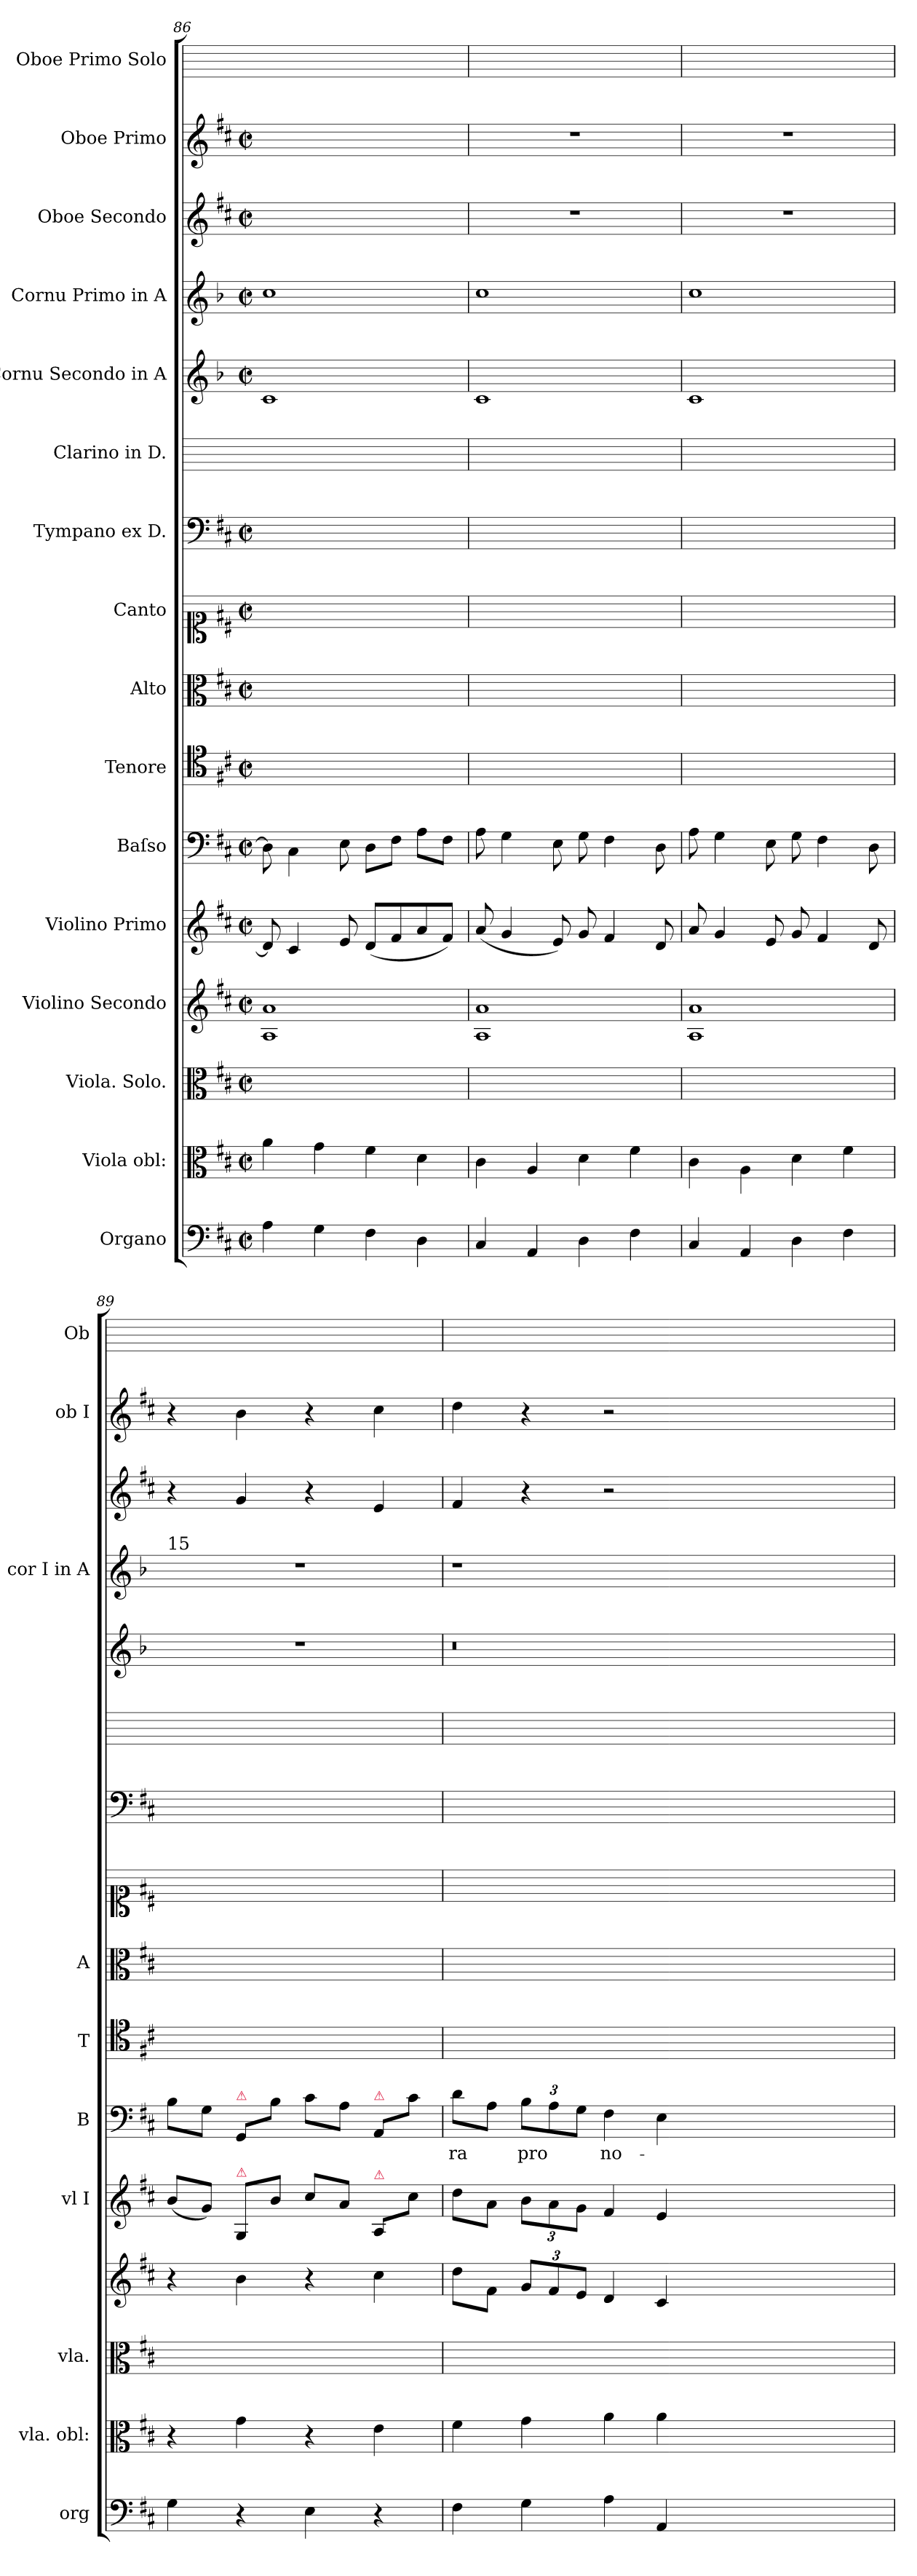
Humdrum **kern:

**kern	**kern	**kern	**kern	**kern	**kern	**text	**kern	**kern	**kern	**kern	**kern	**kern	**kern	**kern	**kern	**kern
*part16	*part15	*part14	*part13	*part12	*part11	*part11	*part10	*part9	*part8	*part7	*part6	*part5	*part4	*part3	*part2	*part1
*staff16	*staff15	*staff14	*staff13	*staff12	*staff11	*staff11	*staff10	*staff9	*staff8	*staff7	*staff6	*staff5	*staff4	*staff3	*staff2	*staff1
*I"Organo	*I"Viola obl:	*I"Viola. Solo.	*I"Violino Secondo	*I"Violino Primo	*I"Baſso	*	*I"Tenore	*I"Alto	*I"Canto	*I"Tympano ex D.	*I"Clarino in D.	*I"Cornu Secondo in A	*I"Cornu Primo in A	*I"Oboe Secondo	*I"Oboe Primo	*I"Oboe Primo Solo
*I'org	*I'vla. obl:	*I'vla.	*	*I'vl I	*I'B	*	*I'T	*I'A	*	*	*	*	*I'cor I in A	*	*I'ob I	*I'Ob
*clefF4	*clefC3	*clefC3	*clefG2	*clefG2	*clefF4	*	*clefC4	*clefC3	*clefC1	*clefF4	*	*clefG2	*clefG2	*clefG2	*clefG2	*
*	*	*	*	*	*	*	*	*	*	*	*	*ITrd2c3	*ITrd2c3	*	*	*
*k[f#c#]	*k[f#c#]	*k[f#c#]	*k[f#c#]	*k[f#c#]	*k[f#c#]	*	*k[f#c#]	*k[f#c#]	*k[f#c#]	*k[f#c#]	*	*k[f#c#]	*k[f#c#]	*k[f#c#]	*k[f#c#]	*
*D:	*D:	*D:	*D:	*D:	*D:	*	*D:	*D:	*D:	*D:	*	*D:	*D:	*D:	*D:	*
*M2/2	*M2/2	*M2/2	*M2/2	*M2/2	*M2/2	*	*M2/2	*M2/2	*M2/2	*M2/2	*	*M2/2	*M2/2	*M2/2	*M2/2	*
*met(c|)	*met(c|)	*met(c|)	*met(c|)	*met(c|)	*met(c|)	*	*met(c|)	*met(c|)	*met(c|)	*met(c|)	*	*met(c|)	*met(c|)	*met(c|)	*met(c|)	*
=86	=86	=86	=86	=86	=86	=86	=86	=86	=86	=86	=86	=86	=86	=86	=86	=86
4A\	4a\	1ryy	1A/ 1a/	8d/]	8D\]	.	1ryy	1ryy	1ryy	1ryy	1ryy	1A/	1a/	1ryy	1ryy	1ryy
.	.	.	.	4c#/	4C#\	.	.	.	.	.	.	.	.	.	.	.
4G\	4g\	.	.	.	.	.	.	.	.	.	.	.	.	.	.	.
.	.	.	.	8e/	8E\	.	.	.	.	.	.	.	.	.	.	.
4F#\	4f#\	.	.	(8d/L	8D\L	.	.	.	.	.	.	.	.	.	.	.
.	.	.	.	8f#/	8F#\J	.	.	.	.	.	.	.	.	.	.	.
4D\	4d\	.	.	8a/	8A\L	.	.	.	.	.	.	.	.	.	.	.
.	.	.	.	8f#/J)	8F#\J	.	.	.	.	.	.	.	.	.	.	.
=87	=87	=87	=87	=87	=87	=87	=87	=87	=87	=87	=87	=87	=87	=87	=87	=87
4C#/	4c#\	1ryy	1A/ 1a/	(8a/	8A\	.	1ryy	1ryy	1ryy	1ryy	1ryy	1A/	1a/	1r	1r	1ryy
.	.	.	.	4g/	4G\	.	.	.	.	.	.	.	.	.	.	.
4AA/	4A/	.	.	.	.	.	.	.	.	.	.	.	.	.	.	.
.	.	.	.	8e/)	8E\	.	.	.	.	.	.	.	.	.	.	.
4D\	4d\	.	.	8g/	8G\	.	.	.	.	.	.	.	.	.	.	.
.	.	.	.	4f#/	4F#\	.	.	.	.	.	.	.	.	.	.	.
4F#\	4f#\	.	.	.	.	.	.	.	.	.	.	.	.	.	.	.
.	.	.	.	8d/	8D\	.	.	.	.	.	.	.	.	.	.	.
=88	=88	=88	=88	=88	=88	=88	=88	=88	=88	=88	=88	=88	=88	=88	=88	=88
4C#/	4c#\	1ryy	1A/ 1a/	8a/	8A\	.	1ryy	1ryy	1ryy	1ryy	1ryy	1A/	1a/	1r	1r	1ryy
.	.	.	.	4g/	4G\	.	.	.	.	.	.	.	.	.	.	.
4AA/	4A\	.	.	.	.	.	.	.	.	.	.	.	.	.	.	.
.	.	.	.	8e/	8E\	.	.	.	.	.	.	.	.	.	.	.
4D\	4d\	.	.	8g/	8G\	.	.	.	.	.	.	.	.	.	.	.
.	.	.	.	4f#/	4F#\	.	.	.	.	.	.	.	.	.	.	.
4F#\	4f#\	.	.	.	.	.	.	.	.	.	.	.	.	.	.	.
.	.	.	.	8d/	8D\	.	.	.	.	.	.	.	.	.	.	.
=89	=89	=89	=89	=89	=89	=89	=89	=89	=89	=89	=89	=89	=89	=89	=89	=89
!	!	!	!	!	!	!	!	!	!	!	!	!	!LO:TX:a:t=15	!	!	!
4G\	4r	1ryy	4r	(8b/L	8B\L	.	1ryy	1ryy	1ryy	1ryy	1ryy	1r	1r	4r	4r	1ryy
.	.	.	.	8g/J)	8G\J	.	.	.	.	.	.	.	.	.	.	.
!	!	!	!	!	!LO:TX:a:color=crimson:t=⚠	!	!	!	!	!	!	!	!	!	!	!
!	!	!	!	!LO:TX:a:color=crimson:t=⚠	!	!	!	!	!	!	!	!	!	!	!	!
4r	4g\	.	4b\	8G/L	8GG/L	.	.	.	.	.	.	.	.	4g/	4b\	.
.	.	.	.	8b\J	8B\J	.	.	.	.	.	.	.	.	.	.	.
4E\	4r	.	4r	8cc#/L	8c#\L	.	.	.	.	.	.	.	.	4r	4r	.
.	.	.	.	8a/J	8A\J	.	.	.	.	.	.	.	.	.	.	.
!	!	!	!	!	!LO:TX:a:color=crimson:t=⚠	!	!	!	!	!	!	!	!	!	!	!
!	!	!	!	!LO:TX:a:color=crimson:t=⚠	!	!	!	!	!	!	!	!	!	!	!	!
4r	4e\	.	4cc#\	8A/L	8AA/L	.	.	.	.	.	.	.	.	4e/	4cc#\	.
.	.	.	.	8cc#\J	8c#\J	.	.	.	.	.	.	.	.	.	.	.
=90	=90	=90	=90	=90	=90	=90	=90	=90	=90	=90	=90	=90	=90	=90	=90	=90
4F#\	4f#\	1ryy	8dd\L	8dd\L	8d\L	-ra	1ryy	1ryy	1ryy	1ryy	1ryy	0.r	1r	4f#/	4dd\	1ryy
.	.	.	8f#\J	8a\J	8A\J	.	.	.	.	.	.	.	.	.	.	.
4G\	4g\	.	12g/L	12b\L	12B\L	pro	.	.	.	.	.	.	.	4r	4r	.
.	.	.	12f#/	12a\	12A\	.	.	.	.	.	.	.	.	.	.	.
.	.	.	12e/J	12g\J	12G\J	.	.	.	.	.	.	.	.	.	.	.
4A\	4a\	.	4d/	4f#/	4F#\	no-	.	.	.	.	.	.	.	2r	2r	.
4AA/	4a\	.	4c#/	4e/	4E\	.	.	.	.	.	.	.	.	.	.	.
0ryy	0ryy	0ryy	0ryy	0ryy	0ryy	.	0ryy	0ryy	0ryy	0ryy	0ryy	.	0ryy	0ryy	0ryy	0ryy
=	=	=	=	=	=	=	=	=	=	=	=	=	=	=	=	=
*-	*-	*-	*-	*-	*-	*-	*-	*-	*-	*-	*-	*-	*-	*-	*-	*-
